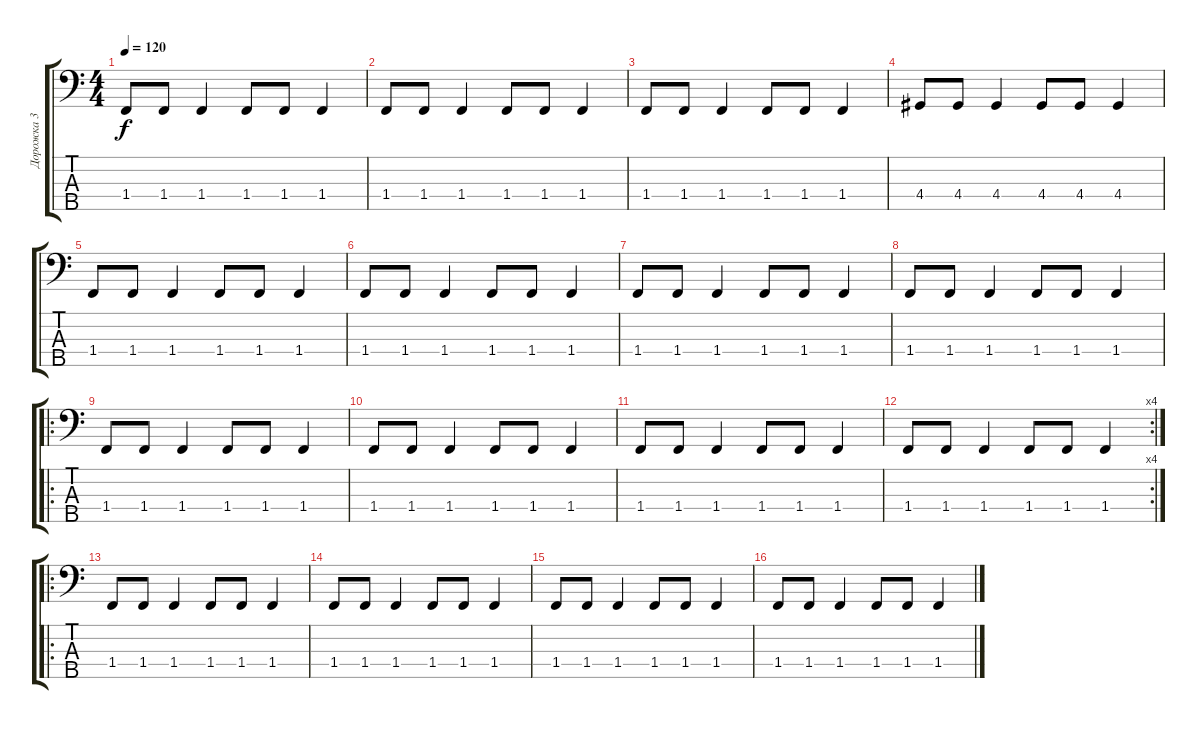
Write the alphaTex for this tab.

\track ("Дорожка 3" "Дорожка 3") {instrument electricbassfinger}
\staff {score tabs}
\tuning (G2 D2 A1 E1 B0) {hide}
\ts (4 4)
\tempo 120
\clef f4
\ks c
1.4.8{dy f} 1.4.8 1.4.4 1.4.8 1.4.8 1.4.4 |
1.4.8 1.4.8 1.4.4 1.4.8 1.4.8 1.4.4 |
1.4.8 1.4.8 1.4.4 1.4.8 1.4.8 1.4.4 |
4.4.8 4.4.8 4.4.4 4.4.8 4.4.8 4.4.4 |
1.4.8 1.4.8 1.4.4 1.4.8 1.4.8 1.4.4 |
1.4.8 1.4.8 1.4.4 1.4.8 1.4.8 1.4.4 |
1.4.8 1.4.8 1.4.4 1.4.8 1.4.8 1.4.4 |
1.4.8 1.4.8 1.4.4 1.4.8 1.4.8 1.4.4 |
\ro
1.4.8 1.4.8 1.4.4 1.4.8 1.4.8 1.4.4 |
1.4.8 1.4.8 1.4.4 1.4.8 1.4.8 1.4.4 |
1.4.8 1.4.8 1.4.4 1.4.8 1.4.8 1.4.4 |
\rc 4
1.4.8 1.4.8 1.4.4 1.4.8 1.4.8 1.4.4 |
\ro
1.4.8 1.4.8 1.4.4 1.4.8 1.4.8 1.4.4 |
1.4.8 1.4.8 1.4.4 1.4.8 1.4.8 1.4.4 |
1.4.8 1.4.8 1.4.4 1.4.8 1.4.8 1.4.4 |
1.4.8 1.4.8 1.4.4 1.4.8 1.4.8 1.4.4
